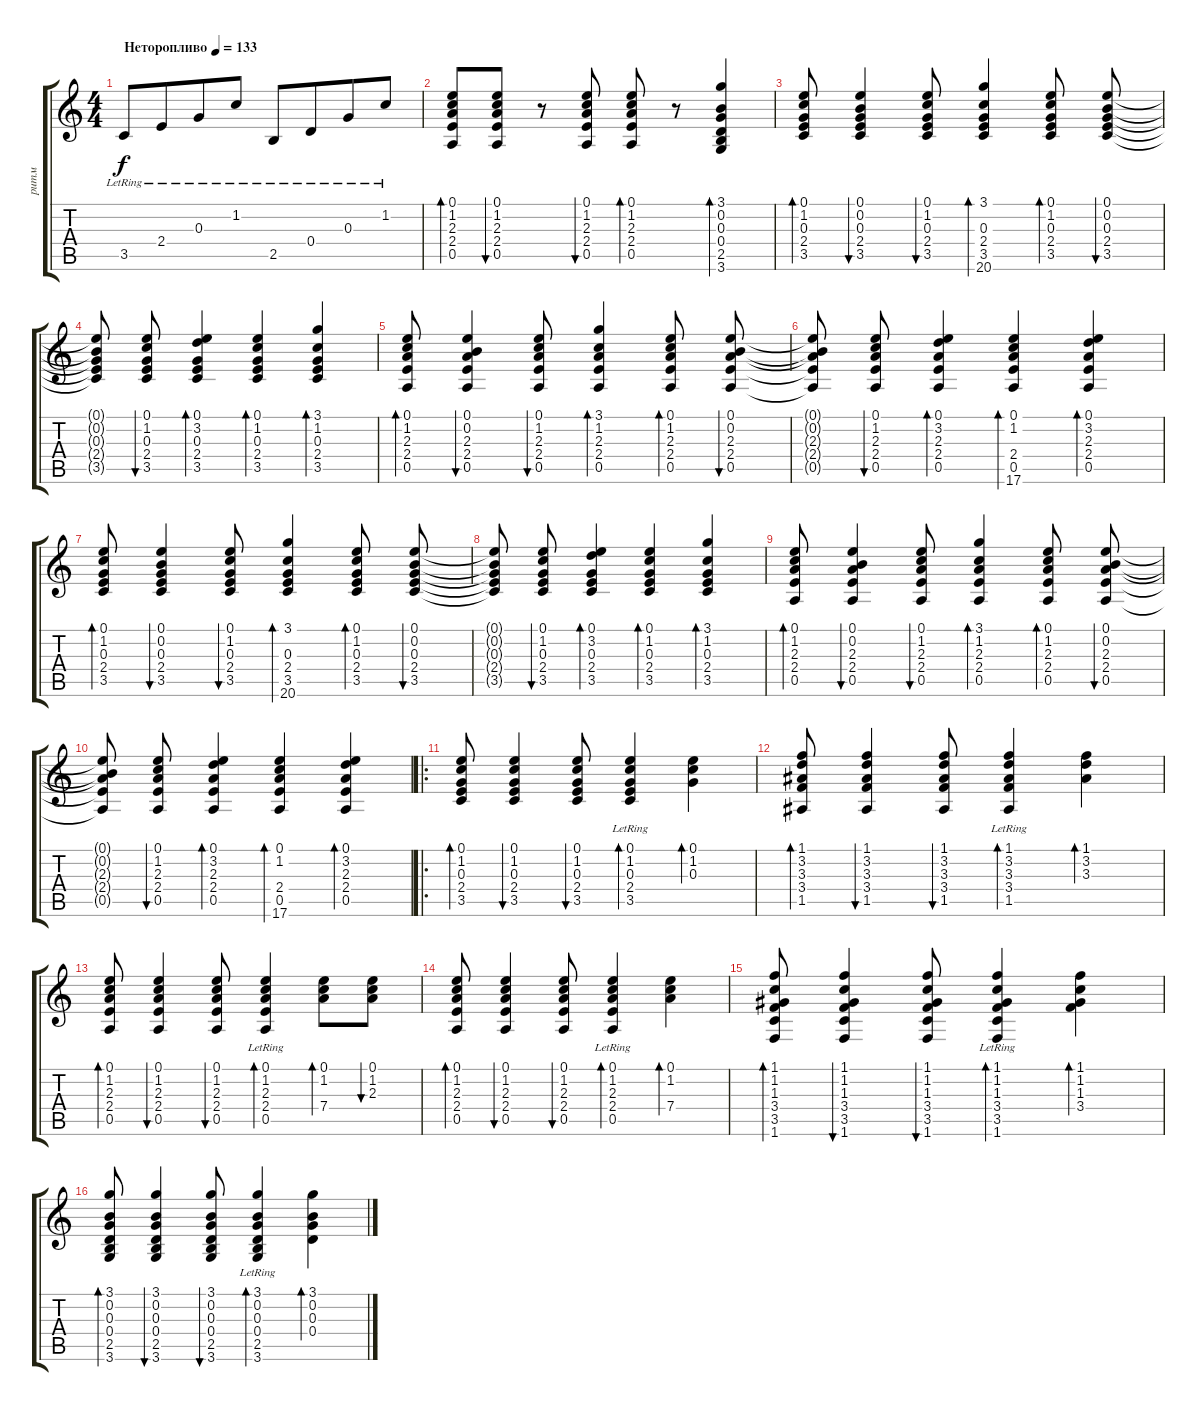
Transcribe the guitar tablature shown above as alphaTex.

\track ("ритм" "ритм") {instrument acousticguitarsteel}
\staff {score tabs}
\tuning (E4 B3 G3 D3 A2 E2) {hide}
\ts (4 4)
\tempo (133 "Неторопливо")
\clef g2
\ks c
3.5{lr}.8{dy f instrument acousticguitarsteel} 2.4{lr}.8{beam merge} 0.3{lr}.8 1.2{lr}.8 2.5{lr}.8 0.4{lr}.8{beam merge} 0.3{lr}.8 1.2{lr}.8 |
(0.1 1.2 2.3 2.4 0.5).8{bd 60} (0.1 1.2 2.3 2.4 0.5).8{bu 60} r.8 (0.1 1.2 2.3 2.4 0.5).8{bu 60} (0.1 1.2 2.3 2.4 0.5).8{bd 60} r.8 (3.1 0.2 0.3 0.4 2.5 3.6).4{bd 60} |
(0.1 1.2 0.3 2.4 3.5).8{bd 60} (0.1 0.2 0.3 2.4 3.5).4{bu 60} (0.1 1.2 0.3 2.4 3.5).8{bu 60} (3.1 0.3 2.4 3.5 20.6).4{bd 60} (0.1 1.2 0.3 2.4 3.5).8{bd 60 beam split} (0.1 0.2 0.3 2.4 3.5).8{bu 60} |
(0.1{t} 0.2{t} 0.3{t} 2.4{t} 3.5{t}).8{beam split} (0.1 1.2 0.3 2.4 3.5).8{bu 60} (0.1 3.2 0.3 2.4 3.5).4{bd 60} (0.1 1.2 0.3 2.4 3.5).4{bd 60} (3.1 1.2 0.3 2.4 3.5).4{bd 60} |
(0.1 1.2 2.3 2.4 0.5).8{bd 60} (0.1 0.2 2.3 2.4 0.5).4{bu 60} (0.1 1.2 2.3 2.4 0.5).8{bu 60} (3.1 1.2 2.3 2.4 0.5).4{bd 60} (0.1 1.2 2.3 2.4 0.5).8{bd 60 beam split} (0.1 0.2 2.3 2.4 0.5).8{bu 60} |
(0.1{t} 0.2{t} 2.3{t} 2.4{t} 0.5{t}).8{beam split} (0.1 1.2 2.3 2.4 0.5).8{bu 60} (0.1 3.2 2.3 2.4 0.5).4{bd 60} (0.1 1.2 2.4 0.5 17.6).4{bd 60} (0.1 3.2 2.3 2.4 0.5).4{bd 60} |
(0.1 1.2 0.3 2.4 3.5).8{bd 60} (0.1 0.2 0.3 2.4 3.5).4{bu 60} (0.1 1.2 0.3 2.4 3.5).8{bu 60} (3.1 0.3 2.4 3.5 20.6).4{bd 60} (0.1 1.2 0.3 2.4 3.5).8{bd 60 beam split} (0.1 0.2 0.3 2.4 3.5).8{bu 60} |
(0.1{t} 0.2{t} 0.3{t} 2.4{t} 3.5{t}).8{beam split} (0.1 1.2 0.3 2.4 3.5).8{bu 60} (0.1 3.2 0.3 2.4 3.5).4{bd 60} (0.1 1.2 0.3 2.4 3.5).4{bd 60} (3.1 1.2 0.3 2.4 3.5).4{bd 60} |
(0.1 1.2 2.3 2.4 0.5).8{bd 60} (0.1 0.2 2.3 2.4 0.5).4{bu 60} (0.1 1.2 2.3 2.4 0.5).8{bu 60} (3.1 1.2 2.3 2.4 0.5).4{bd 60} (0.1 1.2 2.3 2.4 0.5).8{bd 60 beam split} (0.1 0.2 2.3 2.4 0.5).8{bu 60} |
(0.1{t} 0.2{t} 2.3{t} 2.4{t} 0.5{t}).8{beam split} (0.1 1.2 2.3 2.4 0.5).8{bu 60} (0.1 3.2 2.3 2.4 0.5).4{bd 60} (0.1 1.2 2.4 0.5 17.6).4{bd 60} (0.1 3.2 2.3 2.4 0.5).4{bd 60} |
\ro
(0.1 1.2 0.3 2.4 3.5).8{bd 60} (0.1 1.2 0.3 2.4 3.5).4{bu 60} (0.1 1.2 0.3 2.4 3.5).8{bu 60} (0.1 1.2 0.3 2.4{lr} 3.5{lr}).4{bd 60} (0.1 1.2 0.3).4{bd 60} |
(1.1 3.2 3.3 3.4 1.5).8{bd 60} (1.1 3.2 3.3 3.4 1.5).4{bu 60} (1.1 3.2 3.3 3.4 1.5).8{bu 60} (1.1 3.2 3.3 3.4{lr} 1.5{lr}).4{bd 60} (1.1 3.2 3.3).4{bd 60} |
(0.1 1.2 2.3 2.4 0.5).8{bd 60} (0.1 1.2 2.3 2.4 0.5).4{bu 60} (0.1 1.2 2.3 2.4 0.5).8{bu 60} (0.1 1.2 2.3 2.4{lr} 0.5{lr}).4{bd 60} (0.1 1.2 7.4).8{bd 60} (0.1 1.2 2.3).8{bu 60} |
(0.1 1.2 2.3 2.4 0.5).8{bd 60} (0.1 1.2 2.3 2.4 0.5).4{bu 60} (0.1 1.2 2.3 2.4 0.5).8{bu 60} (0.1 1.2 2.3 2.4{lr} 0.5{lr}).4{bd 60} (0.1 1.2 7.4).4{bd 60} |
(1.1 1.2 1.3 3.4 3.5 1.6).8{bd 60} (1.1 1.2 1.3 3.4 3.5 1.6).4{bu 60} (1.1 1.2 1.3 3.4 3.5 1.6).8{bu 60} (1.1 1.2 1.3 3.4 3.5{lr} 1.6{lr}).4{bd 60} (1.1 1.2 1.3 3.4).4{bd 60} |
(3.1 0.2 0.3 0.4 2.5 3.6).8{bd 60} (3.1 0.2 0.3 0.4 2.5 3.6).4{bu 60} (3.1 0.2 0.3 0.4 2.5 3.6).8{bu 60} (3.1 0.2 0.3 0.4 2.5{lr} 3.6{lr}).4{bd 60} (3.1 0.2 0.3 0.4).4{bd 60}
